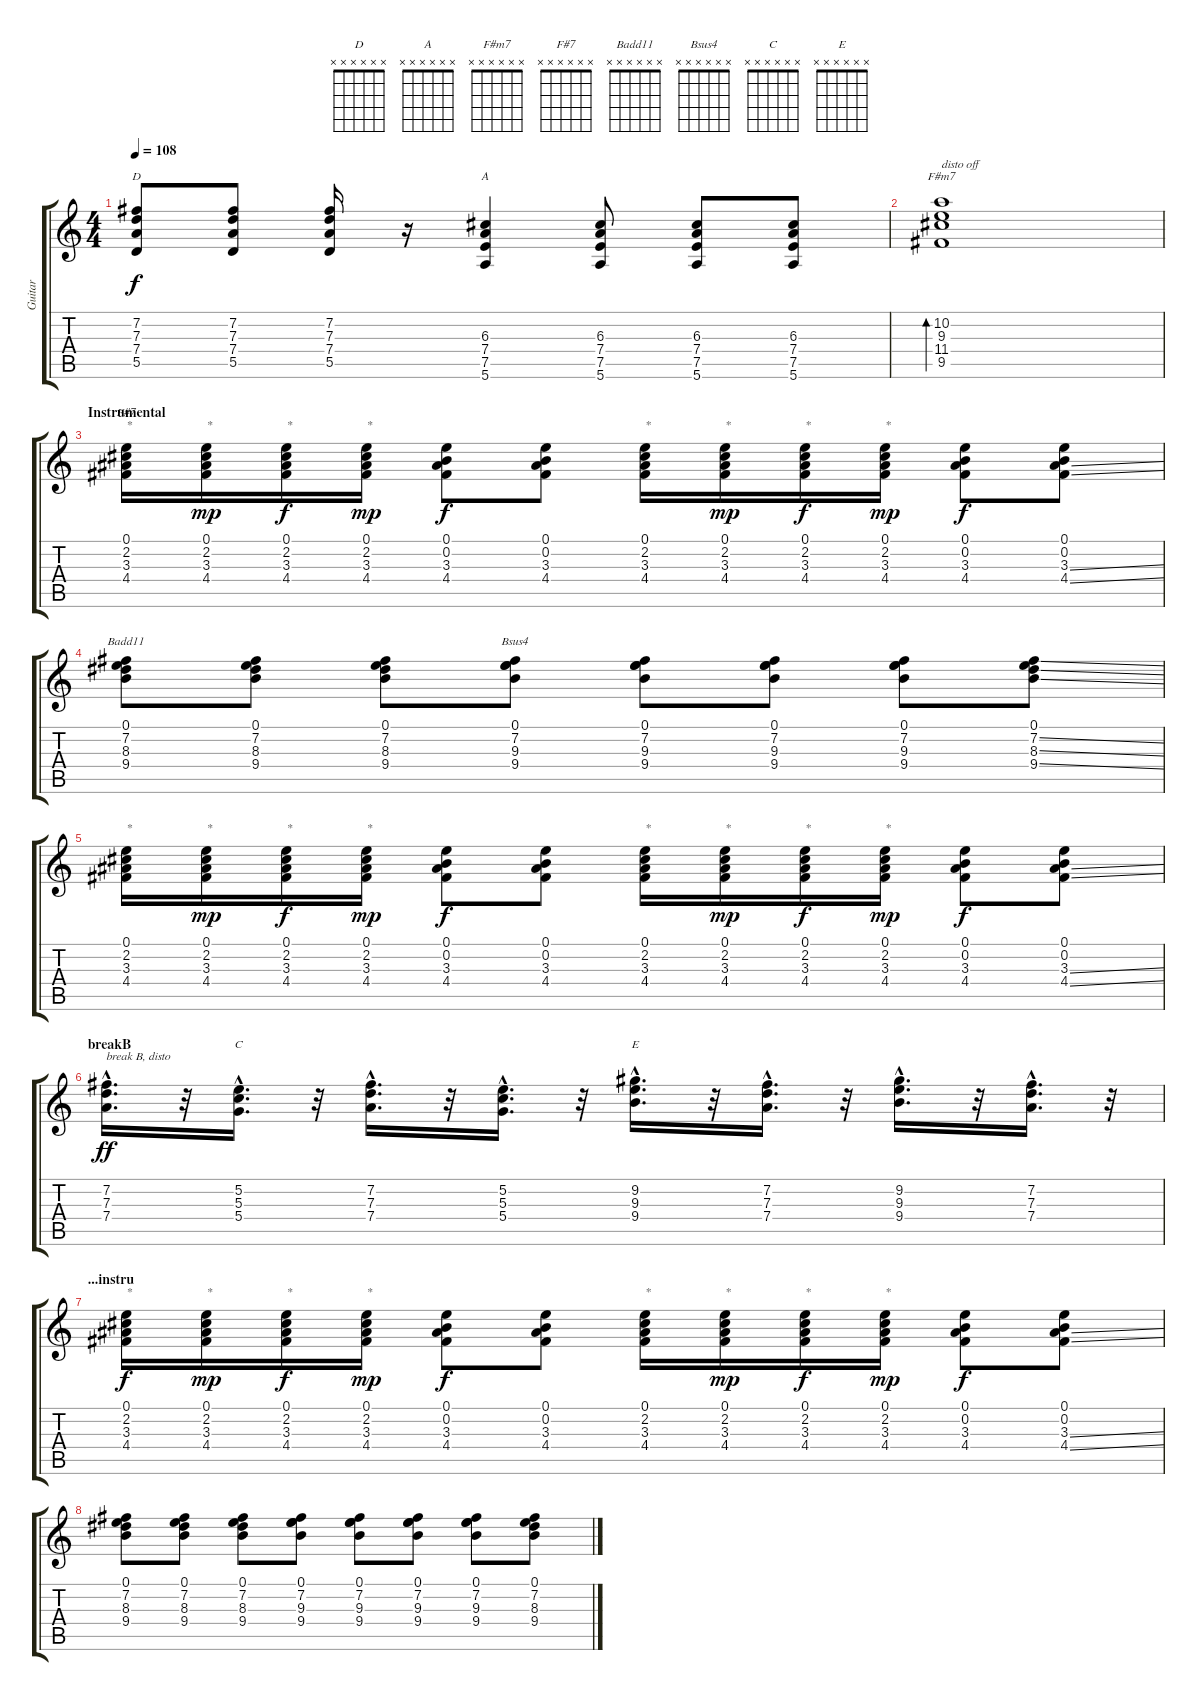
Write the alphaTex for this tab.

\track ("Guitar" "Guitar") {instrument overdrivenguitar}
\staff {score tabs}
\tuning (E4 B3 G3 D3 A2 E2) {hide}
\chord ("D" x x x x x x)
\chord ("A" x x x x x x)
\chord ("F#m7" x x x x x x)
\chord ("F#7" x x x x x x)
\chord ("Badd11" x x x x x x)
\chord ("Bsus4" x x x x x x)
\chord ("C" x x x x x x)
\chord ("E" x x x x x x)
\ts (4 4)
\tempo 108
\clef g2
\ks c
(7.2 7.3 7.4 5.5).8{ch "D" dy f} (7.2 7.3 7.4 5.5).8 (7.2 7.3 7.4 5.5).16 r.16 (6.3 7.4 7.5 5.6).4{ch "A"} (6.3 7.4 7.5 5.6).8 (6.3 7.4 7.5 5.6).8 (6.3 7.4 7.5 5.6).8 |
(10.2 9.3 11.4 9.5).1{bd 120 ch "F#m7" txt "disto off" instrument overdrivenguitar} |
\section ("" "Instrumental")
(0.1 2.2 3.3 4.4).16{ch "F#7" txt "*" instrument overdrivenguitar} (0.1 2.2 3.3 4.4).16{txt "*" dy mp} (0.1 2.2 3.3 4.4).16{txt "*" dy f} (0.1 2.2 3.3 4.4).16{txt "*" dy mp} (0.1 0.2 3.3 4.4).8{dy f} (0.1 0.2 3.3 4.4).8 (0.1 2.2 3.3 4.4).16{txt "*"} (0.1 2.2 3.3 4.4).16{txt "*" dy mp} (0.1 2.2 3.3 4.4).16{txt "*" dy f} (0.1 2.2 3.3 4.4).16{txt "*" dy mp} (0.1 0.2 3.3 4.4).8{dy f} (0.1 0.2 3.3{ss} 4.4{ss}).8 |
(0.1 7.2 8.3 9.4).8{ch "Badd11"} (0.1 7.2 8.3 9.4).8 (0.1 7.2 8.3 9.4).8 (0.1 7.2 9.3 9.4).8{ch "Bsus4"} (0.1 7.2 9.3 9.4).8 (0.1 7.2 9.3 9.4).8 (0.1 7.2 9.3 9.4).8 (0.1 7.2{ss} 8.3{ss} 9.4{ss}).8 |
(0.1 2.2 3.3 4.4).16{txt "*"} (0.1 2.2 3.3 4.4).16{txt "*" dy mp} (0.1 2.2 3.3 4.4).16{txt "*" dy f} (0.1 2.2 3.3 4.4).16{txt "*" dy mp} (0.1 0.2 3.3 4.4).8{dy f} (0.1 0.2 3.3 4.4).8 (0.1 2.2 3.3 4.4).16{txt "*"} (0.1 2.2 3.3 4.4).16{txt "*" dy mp} (0.1 2.2 3.3 4.4).16{txt "*" dy f} (0.1 2.2 3.3 4.4).16{txt "*" dy mp} (0.1 0.2 3.3 4.4).8{dy f} (0.1 0.2 3.3{ss} 4.4{ss}).8 |
\section ("" "breakB")
(7.2{hac} 7.3{hac} 7.4{hac}).16{d txt "break B, disto" dy ff instrument distortionguitar} r.32 (5.2{hac} 5.3{hac} 5.4{hac}).16{d ch "C"} r.32 (7.2{hac} 7.3{hac} 7.4{hac}).16{d} r.32 (5.2{hac} 5.3{hac} 5.4{hac}).16{d} r.32 (9.2{hac} 9.3{hac} 9.4{hac}).16{d ch "E"} r.32 (7.2{hac} 7.3{hac} 7.4{hac}).16{d} r.32 (9.2{hac} 9.3{hac} 9.4{hac}).16{d} r.32 (7.2{hac} 7.3{hac} 7.4{hac}).16{d} r.32 |
\section ("" "...instru")
(0.1 2.2 3.3 4.4).16{txt "*" dy f instrument overdrivenguitar} (0.1 2.2 3.3 4.4).16{txt "*" dy mp} (0.1 2.2 3.3 4.4).16{txt "*" dy f} (0.1 2.2 3.3 4.4).16{txt "*" dy mp} (0.1 0.2 3.3 4.4).8{dy f} (0.1 0.2 3.3 4.4).8 (0.1 2.2 3.3 4.4).16{txt "*"} (0.1 2.2 3.3 4.4).16{txt "*" dy mp} (0.1 2.2 3.3 4.4).16{txt "*" dy f} (0.1 2.2 3.3 4.4).16{txt "*" dy mp} (0.1 0.2 3.3 4.4).8{dy f} (0.1 0.2 3.3{ss} 4.4{ss}).8 |
(0.1 7.2 8.3 9.4).8 (0.1 7.2 8.3 9.4).8 (0.1 7.2 8.3 9.4).8 (0.1 7.2 9.3 9.4).8 (0.1 7.2 9.3 9.4).8 (0.1 7.2 9.3 9.4).8 (0.1 7.2 9.3 9.4).8 (0.1 7.2{ss} 8.3{ss} 9.4{ss}).8
